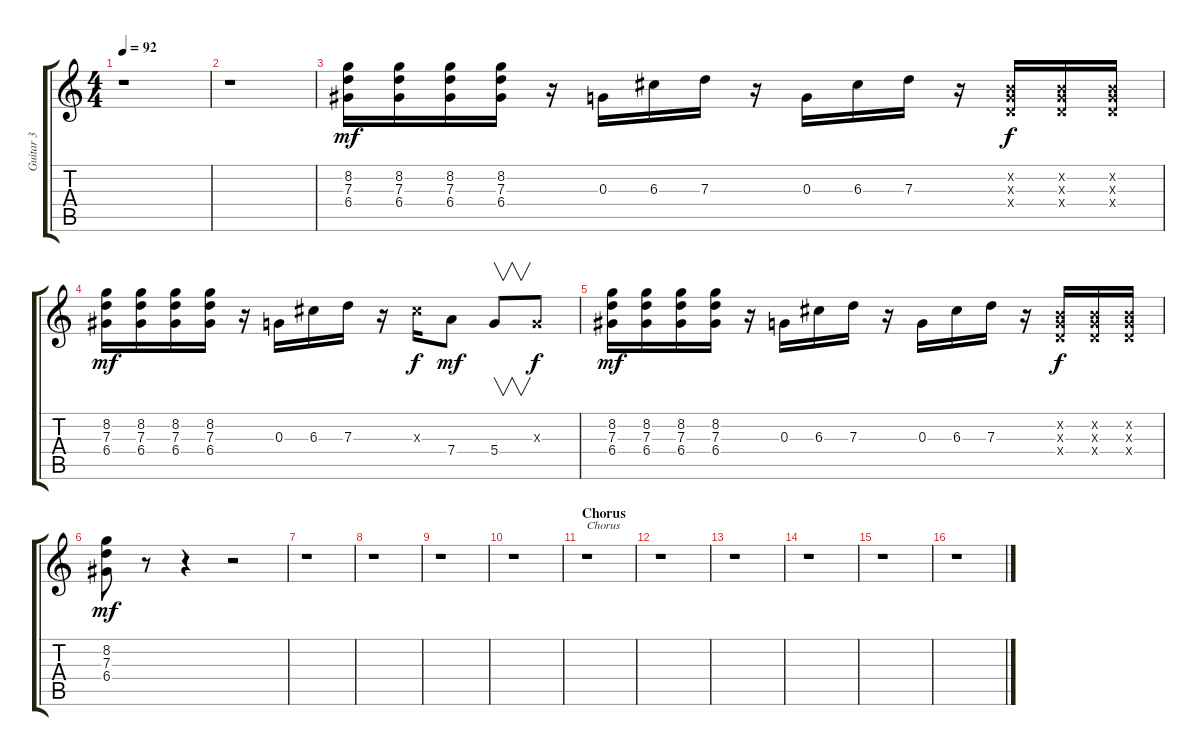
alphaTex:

\track ("Guitar 3" "Guitar 3") {instrument electricguitarclean}
\staff {score tabs}
\tuning (E4 B3 G3 D3 A2 E2) {hide}
\ts (4 4)
\tempo 92
\clef g2
\ks c
r.1{dy mf} |
r.1 |
(8.2 7.3 6.4).16 (8.2 7.3 6.4).16 (8.2 7.3 6.4).16 (8.2 7.3 6.4).16 r.16 0.3.16 6.3.16 7.3.16 r.16 0.3.16 6.3.16 7.3.16 r.16 (0.2{x} 0.3{x} 0.4{x}).16{dy f} (0.2{x} 0.3{x} 0.4{x}).16 (0.2{x} 0.3{x} 0.4{x}).16 |
(8.2 7.3 6.4).16{dy mf} (8.2 7.3 6.4).16 (8.2 7.3 6.4).16 (8.2 7.3 6.4).16 r.16 0.3.16 6.3.16 7.3.16 r.16 6.3{x}.16{dy f} 7.4.8{dy mf} 5.4.8{v} 0.3{x}.8{dy f} |
(8.2 7.3 6.4).16{dy mf} (8.2 7.3 6.4).16 (8.2 7.3 6.4).16 (8.2 7.3 6.4).16 r.16 0.3.16 6.3.16 7.3.16 r.16 0.3.16 6.3.16 7.3.16 r.16 (0.2{x} 0.3{x} 0.4{x}).16{dy f} (0.2{x} 0.3{x} 0.4{x}).16 (0.2{x} 0.3{x} 0.4{x}).16 |
(8.2 7.3 6.4).8{dy mf} r.8 r.4 r.2 |
r.1 |
r.1 |
r.1 |
r.1 |
\section ("" "Chorus")
r.1{txt "Chorus"} |
r.1 |
r.1 |
r.1 |
r.1 |
r.1
